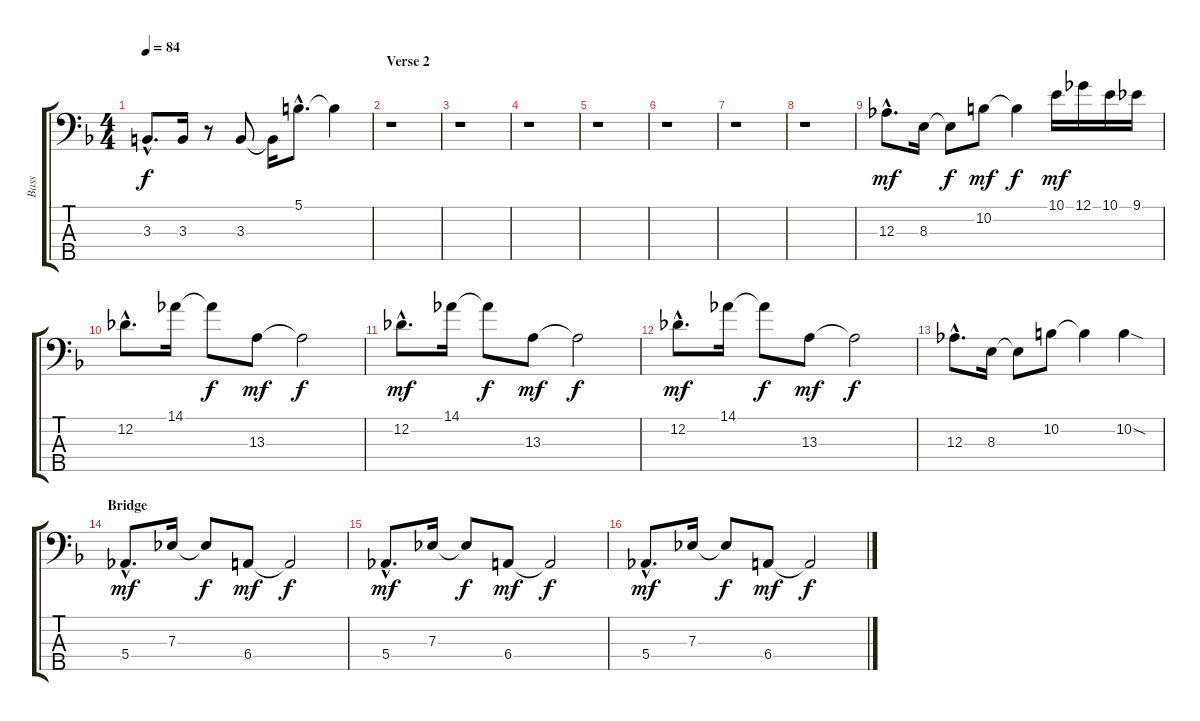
\track ("Bass" "Bass") {instrument electricbassfinger}
\staff {score tabs}
\tuning (Gb2 Db2 Ab1 Eb1 Bb0) {hide}
\ts (4 4)
\tempo 84
\clef f4
\ks dminor
3.3{hac}.8{d dy f} 3.3.16 r.8 3.3.8 3.3{t}.16 5.1{hac}.8{d} 5.1{t}.4 |
\section ("" "Verse 2")
r.1 |
r.1 |
r.1 |
r.1 |
r.1 |
r.1 |
r.1 |
12.3{hac}.8{d dy mf} 8.3.16 8.3{t}.8{dy f} 10.2.8{dy mf} 10.2{t}.4{dy f} 10.1.16{dy mf} 12.1.16 10.1.16 9.1.16 |
12.2{hac}.8{d} 14.1.16 14.1{t}.8{dy f} 13.3.8{dy mf} 13.3{t}.2{dy f} |
12.2{hac}.8{d dy mf} 14.1.16 14.1{t}.8{dy f} 13.3.8{dy mf} 13.3{t}.2{dy f} |
12.2{hac}.8{d dy mf} 14.1.16 14.1{t}.8{dy f} 13.3.8{dy mf} 13.3{t}.2{dy f} |
12.3{hac}.8{d} 8.3.16 8.3{t}.8 10.2.8 10.2{t}.4 10.2{sod}.4 |
\section ("" "Bridge")
5.4{hac}.8{d dy mf} 7.3.16 7.3{t}.8{dy f} 6.4.8{dy mf} 6.4{t}.2{dy f} |
5.4{hac}.8{d dy mf} 7.3.16 7.3{t}.8{dy f} 6.4.8{dy mf} 6.4{t}.2{dy f} |
5.4{hac}.8{d dy mf} 7.3.16 7.3{t}.8{dy f} 6.4.8{dy mf} 6.4{t}.2{dy f}
